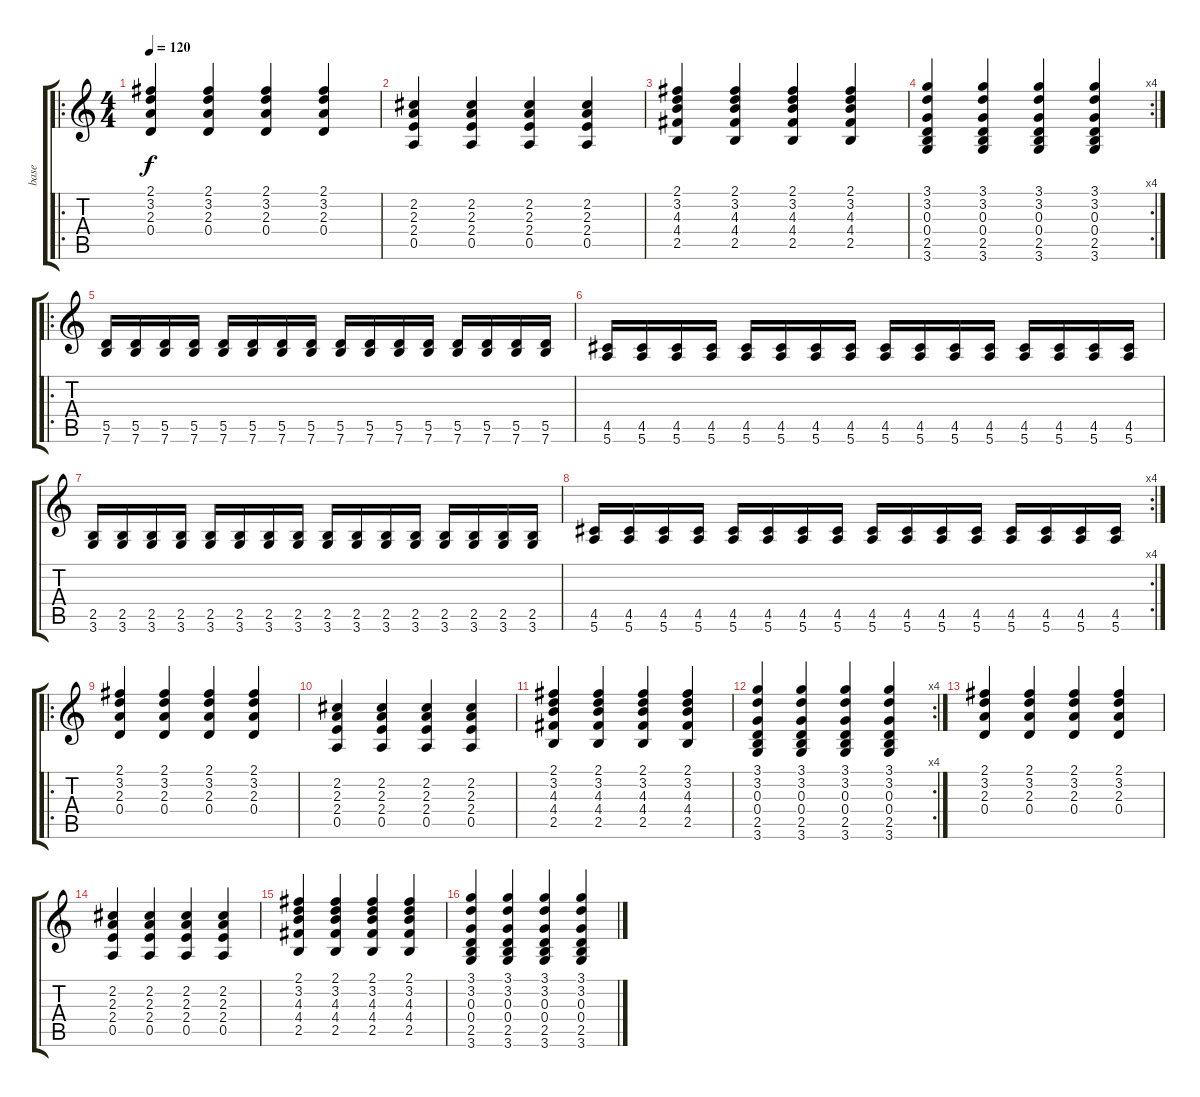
\track ("base" "base") {instrument acousticguitarsteel}
\staff {score tabs}
\tuning (E4 B3 G3 D3 A2 E2) {hide}
\ro
\ts (4 4)
\tempo 120
\clef g2
\ks c
(2.1 3.2 2.3 0.4).4{dy f} (2.1 3.2 2.3 0.4).4 (2.1 3.2 2.3 0.4).4 (2.1 3.2 2.3 0.4).4 |
(2.2 2.3 2.4 0.5).4 (2.2 2.3 2.4 0.5).4 (2.2 2.3 2.4 0.5).4 (2.2 2.3 2.4 0.5).4 |
(2.1 3.2 4.3 4.4 2.5).4 (2.1 3.2 4.3 4.4 2.5).4 (2.1 3.2 4.3 4.4 2.5).4 (2.1 3.2 4.3 4.4 2.5).4 |
\rc 4
(3.1 3.2 0.3 0.4 2.5 3.6).4 (3.1 3.2 0.3 0.4 2.5 3.6).4 (3.1 3.2 0.3 0.4 2.5 3.6).4 (3.1 3.2 0.3 0.4 2.5 3.6).4 |
\ro
(5.5 7.6).16 (5.5 7.6).16 (5.5 7.6).16 (5.5 7.6).16 (5.5 7.6).16 (5.5 7.6).16 (5.5 7.6).16 (5.5 7.6).16 (5.5 7.6).16 (5.5 7.6).16 (5.5 7.6).16 (5.5 7.6).16 (5.5 7.6).16 (5.5 7.6).16 (5.5 7.6).16 (5.5 7.6).16 |
(4.5 5.6).16 (4.5 5.6).16 (4.5 5.6).16 (4.5 5.6).16 (4.5 5.6).16 (4.5 5.6).16 (4.5 5.6).16 (4.5 5.6).16 (4.5 5.6).16 (4.5 5.6).16 (4.5 5.6).16 (4.5 5.6).16 (4.5 5.6).16 (4.5 5.6).16 (4.5 5.6).16 (4.5 5.6).16 |
(2.5 3.6).16 (2.5 3.6).16 (2.5 3.6).16 (2.5 3.6).16 (2.5 3.6).16 (2.5 3.6).16 (2.5 3.6).16 (2.5 3.6).16 (2.5 3.6).16 (2.5 3.6).16 (2.5 3.6).16 (2.5 3.6).16 (2.5 3.6).16 (2.5 3.6).16 (2.5 3.6).16 (2.5 3.6).16 |
\rc 4
(4.5 5.6).16 (4.5 5.6).16 (4.5 5.6).16 (4.5 5.6).16 (4.5 5.6).16 (4.5 5.6).16 (4.5 5.6).16 (4.5 5.6).16 (4.5 5.6).16 (4.5 5.6).16 (4.5 5.6).16 (4.5 5.6).16 (4.5 5.6).16 (4.5 5.6).16 (4.5 5.6).16 (4.5 5.6).16 |
\ro
(2.1 3.2 2.3 0.4).4 (2.1 3.2 2.3 0.4).4 (2.1 3.2 2.3 0.4).4 (2.1 3.2 2.3 0.4).4 |
(2.2 2.3 2.4 0.5).4 (2.2 2.3 2.4 0.5).4 (2.2 2.3 2.4 0.5).4 (2.2 2.3 2.4 0.5).4 |
(2.1 3.2 4.3 4.4 2.5).4 (2.1 3.2 4.3 4.4 2.5).4 (2.1 3.2 4.3 4.4 2.5).4 (2.1 3.2 4.3 4.4 2.5).4 |
\rc 4
(3.1 3.2 0.3 0.4 2.5 3.6).4 (3.1 3.2 0.3 0.4 2.5 3.6).4 (3.1 3.2 0.3 0.4 2.5 3.6).4 (3.1 3.2 0.3 0.4 2.5 3.6).4 |
(2.1 3.2 2.3 0.4).4 (2.1 3.2 2.3 0.4).4 (2.1 3.2 2.3 0.4).4 (2.1 3.2 2.3 0.4).4 |
(2.2 2.3 2.4 0.5).4 (2.2 2.3 2.4 0.5).4 (2.2 2.3 2.4 0.5).4 (2.2 2.3 2.4 0.5).4 |
(2.1 3.2 4.3 4.4 2.5).4 (2.1 3.2 4.3 4.4 2.5).4 (2.1 3.2 4.3 4.4 2.5).4 (2.1 3.2 4.3 4.4 2.5).4 |
(3.1 3.2 0.3 0.4 2.5 3.6).4 (3.1 3.2 0.3 0.4 2.5 3.6).4 (3.1 3.2 0.3 0.4 2.5 3.6).4 (3.1 3.2 0.3 0.4 2.5 3.6).4
